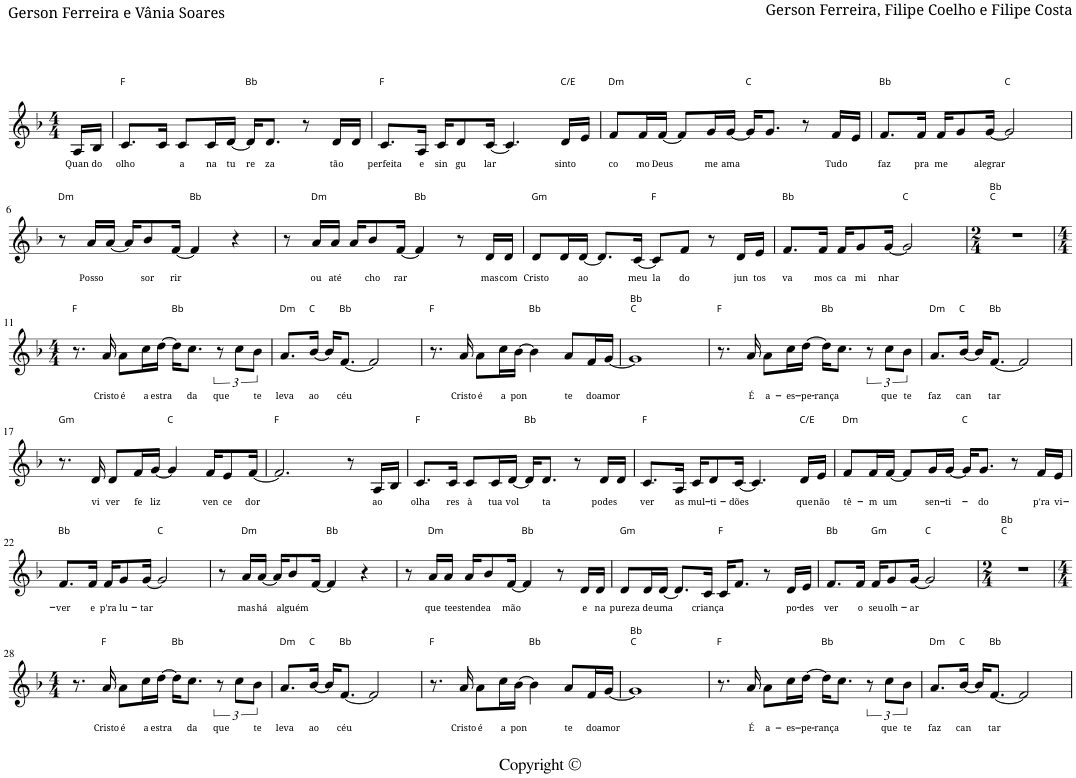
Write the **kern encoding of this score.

**kern	**text
*part1	*part1
*staff1	*staff1
*I"Acoustic Guitar	*
*I'A. Gtr.	*
*clefG2	*
*Trd7c12	*
*k[b-]	*
*F:	*
*M4/4	*
=1	=1
!	!LO:LY:b
16A/LL	Quan
!	!LO:LY:b
16B-/JJ	do
=2	=2
!LO:TX:a:t=F	!
!	!LO:LY:b
8.c/L	olho
16c/Jk	.
!	!LO:LY:b
8c/L	a
!	!LO:LY:b
16c/L	na
!	!LO:LY:b
[16d/JJ	tu
!LO:TX:a:t=Bb	!
!	!LO:LY:b
16d/KL]	re
!	!LO:LY:b
8.d/J	za
8r	.
!	!LO:LY:b
16d/LL	tão
16d/JJ	.
=3	=3
!LO:TX:a:t=F	!
!	!LO:LY:b
8.c/L	perfeita
!	!LO:LY:b
16A/Jk	e
!	!LO:LY:b
16c/KL	sin
!	!LO:LY:b
8d/	gu
!	!LO:LY:b
[16c/Jk	lar
4.c/]	.
!LO:TX:a:t=C/E	!
!	!LO:LY:b
16d/LL	sinto
16e/JJ	.
=4	=4
!LO:TX:a:t=Dm	!
!	!LO:LY:b
8f/L	co
!	!LO:LY:b
16f/L	mo
!	!LO:LY:b
[16f/JJ	Deus
8f/L]	.
!	!LO:LY:b
16g/L	me
!	!LO:LY:b
[16g/JJ	ama
!LO:TX:a:t=C	!
16g/KL]	.
8.g/J	.
8r	.
!	!LO:LY:b
16f/LL	Tudo
16e/JJ	.
=5	=5
!LO:TX:a:t=Bb	!
!	!LO:LY:b
8.f/L	faz
!	!LO:LY:b
16f/Jk	pra
!	!LO:LY:b
16f/KL	me
8g/	.
!	!LO:LY:b
[16g/Jk	alegrar
!LO:TX:a:t=C	!
2g/]	.
!!LO:LB:g=z
=6	=6
!LO:TX:a:t=Dm	!
8r	.
!	!LO:LY:b
16a/LL	Posso
[16a/JJ	.
16a/KL]	.
!	!LO:LY:b
8b-/	sor
!	!LO:LY:b
[16f/Jk	rir
!LO:TX:a:t=Bb	!
4f/]	.
4r	.
=7	=7
8r	.
!LO:TX:a:t=Dm	!
!	!LO:LY:b
16a/LL	ou
!	!LO:LY:b
16a/JJ	até
16a/KL	.
!	!LO:LY:b
8b-/	cho
!	!LO:LY:b
[16f/Jk	rar
!LO:TX:a:t=Bb	!
4f/]	.
8r	.
!	!LO:LY:b
16d/LL	mas
!	!LO:LY:b
16d/JJ	com
=8	=8
!LO:TX:a:t=Gm	!
!	!LO:LY:b
8d/L	Cristo
16d/L	.
!	!LO:LY:b
[16d/JJ	ao
8.d/L]	.
!	!LO:LY:b
[16c/Jk	meu
!LO:TX:a:t=F	!
!	!LO:LY:b
8c/L]	la
!	!LO:LY:b
8f/J	do
8r	.
!	!LO:LY:b
16d/LL	jun
!	!LO:LY:b
16e/JJ	tos
=9	=9
!LO:TX:a:t=Bb	!
!	!LO:LY:b
8.f/L	va
!	!LO:LY:b
16f/Jk	mos
!	!LO:LY:b
16f/KL	ca
!	!LO:LY:b
8g/	mi
!	!LO:LY:b
[16g/Jk	nhar
!LO:TX:a:t=C	!
2g/]	.
=10	=10
*M2/4	*
!LO:TX:a:t=C	!
!LO:TX:a:t=Bb	!
2r	.
!!LO:LB:g=z
=11	=11
*M4/4	*
!LO:TX:a:t=F	!
8.r	.
!	!LO:LY:b
16a/	Cristo
!	!LO:LY:b
8a\L	é
!	!LO:LY:b
16cc\L	a
!	!LO:LY:b
[16dd\JJ	estra
!LO:TX:a:t=Bb	!
16dd\KL]	.
!	!LO:LY:b
8.cc\J	da
!	!LO:LY:b
12r	que
12cc\L	.
!	!LO:LY:b
12b-\J	te
=12	=12
!LO:TX:a:t=Dm	!
!	!LO:LY:b
8.a/L	leva
!LO:TX:a:t=C	!
!	!LO:LY:b
[16b-/Jk	ao
16b-/KL]	.
!LO:TX:a:t=Bb	!
!	!LO:LY:b
[8.f/J	céu
2f/]	.
=13	=13
!LO:TX:a:t=F	!
8.r	.
!	!LO:LY:b
16a/	Cristo
!	!LO:LY:b
8a\L	é
!	!LO:LY:b
16cc\L	a
!	!LO:LY:b
[16b-\JJ	pon
!LO:TX:a:t=Bb	!
4b-\]	.
!	!LO:LY:b
8a/L	te
!	!LO:LY:b
16f/L	do
!	!LO:LY:b
[16g/JJ	amor
=14	=14
!LO:TX:a:t=C	!
!LO:TX:a:t=Bb	!
1g]	.
=15	=15
!LO:TX:a:t=F	!
8.r	.
!	!LO:LY:b
16a/	É
!	!LO:LY:b
8a\L	a-
!	!LO:LY:b
16cc\L	-es-
!	!LO:LY:b
[16dd\JJ	-pe-
!LO:TX:a:t=Bb	!
!	!LO:LY:b
16dd\KL]	-rança
8.cc\J	.
12r	.
!	!LO:LY:b
12cc\L	que
!	!LO:LY:b
12b-\J	te
=16	=16
!LO:TX:a:t=Dm	!
!	!LO:LY:b
8.a/L	faz
!LO:TX:a:t=C	!
!	!LO:LY:b
[16b-/Jk	can
16b-/KL]	.
!LO:TX:a:t=Bb	!
!	!LO:LY:b
[8.f/J	tar
2f/]	.
!!LO:LB:g=z
=17	=17
!LO:TX:a:t=Gm	!
8.r	.
!	!LO:LY:b
16d/	vi
!	!LO:LY:b
8d/L	ver
!	!LO:LY:b
16f/L	fe
!	!LO:LY:b
[16g/JJ	liz
!LO:TX:a:t=C	!
4g/]	.
!	!LO:LY:b
16f/KL	ven
!	!LO:LY:b
8e/	ce
!	!LO:LY:b
[16f/Jk	dor
=18	=18
!LO:TX:a:t=F	!
2.f/]	.
8r	.
!	!LO:LY:b
16A/LL	ao
16B-/JJ	.
=19	=19
!LO:TX:a:t=F	!
!	!LO:LY:b
8.c/L	olha
!	!LO:LY:b
16c/Jk	res
!	!LO:LY:b
8c/L	à
!	!LO:LY:b
16c/L	tua
!	!LO:LY:b
[16d/JJ	vol
!LO:TX:a:t=Bb	!
16d/KL]	.
!	!LO:LY:b
8.d/J	ta
8r	.
!	!LO:LY:b
16d/LL	podes
16d/JJ	.
=20	=20
!LO:TX:a:t=F	!
!	!LO:LY:b
8.c/L	ver
!	!LO:LY:b
16A/Jk	as
!	!LO:LY:b
16c/KL	mul-
!	!LO:LY:b
8d/	-ti-
!	!LO:LY:b
[16c/Jk	-dões
4.c/]	.
!LO:TX:a:t=C/E	!
!	!LO:LY:b
16d/LL	que
!	!LO:LY:b
16e/JJ	não
=21	=21
!LO:TX:a:t=Dm	!
!	!LO:LY:b
8f/L	tê-
!	!LO:LY:b
16f/L	-m
!	!LO:LY:b
[16f/JJ	um
8f/L]	.
!	!LO:LY:b
16g/L	sen-
!	!LO:LY:b
[16g/JJ	-ti-
!LO:TX:a:t=C	!
16g/KL]	.
!	!LO:LY:b
8.g/J	-do
8r	.
!	!LO:LY:b
16f/LL	p'ra
!	!LO:LY:b
16e/JJ	vi-
!!LO:LB:g=z
=22	=22
!LO:TX:a:t=Bb	!
!	!LO:LY:b
8.f/L	-ver
!	!LO:LY:b
16f/Jk	e
!	!LO:LY:b
16f/KL	p'ra
!	!LO:LY:b
8g/	lu-
!	!LO:LY:b
[16g/Jk	-tar
!LO:TX:a:t=C	!
2g/]	.
=23	=23
8r	.
!LO:TX:a:t=Dm	!
!	!LO:LY:b
16a/LL	mas
!	!LO:LY:b
[16a/JJ	há
16a/KL]	.
!	!LO:LY:b
8b-/	alguém
[16f/Jk	.
!LO:TX:a:t=Bb	!
4f/]	.
4r	.
=24	=24
8r	.
!LO:TX:a:t=Dm	!
!	!LO:LY:b
16a/LL	que
!	!LO:LY:b
16a/JJ	te
!	!LO:LY:b
16a/KL	estende
!	!LO:LY:b
8b-/	a
!	!LO:LY:b
[16f/Jk	mão
!LO:TX:a:t=Bb	!
4f/]	.
8r	.
!	!LO:LY:b
16d/LL	e
!	!LO:LY:b
16d/JJ	na
=25	=25
!LO:TX:a:t=Gm	!
!	!LO:LY:b
8d/L	pureza
!	!LO:LY:b
16d/L	de
!	!LO:LY:b
[16d/JJ	uma
8.d/L]	.
!	!LO:LY:b
16c/Jk	criança
!LO:TX:a:t=F	!
16c/KL	.
8.f/J	.
8r	.
!	!LO:LY:b
16d/LL	po-
!	!LO:LY:b
16e/JJ	-des
=26	=26
!LO:TX:a:t=Bb	!
!	!LO:LY:b
8.f/L	ver
!	!LO:LY:b
16f/Jk	o
!LO:TX:a:t=Gm	!
!	!LO:LY:b
16f/KL	seu
!	!LO:LY:b
8g/	olh-
!	!LO:LY:b
[16g/Jk	-ar
!LO:TX:a:t=C	!
2g/]	.
=27	=27
*M2/4	*
!LO:TX:a:t=C	!
!LO:TX:a:t=Bb	!
2r	.
!!LO:LB:g=z
=28	=28
*M4/4	*
8.r	.
!LO:TX:a:t=F	!
!	!LO:LY:b
16a/	Cristo
!	!LO:LY:b
8a\L	é
!	!LO:LY:b
16cc\L	a
!	!LO:LY:b
[16dd\JJ	estra
!LO:TX:a:t=Bb	!
16dd\KL]	.
!	!LO:LY:b
8.cc\J	da
!	!LO:LY:b
12r	que
12cc\L	.
!	!LO:LY:b
12b-\J	te
=29	=29
!LO:TX:a:t=Dm	!
!	!LO:LY:b
8.a/L	leva
!LO:TX:a:t=C	!
!	!LO:LY:b
[16b-/Jk	ao
16b-/KL]	.
!LO:TX:a:t=Bb	!
!	!LO:LY:b
[8.f/J	céu
2f/]	.
=30	=30
!LO:TX:a:t=F	!
8.r	.
!	!LO:LY:b
16a/	Cristo
!	!LO:LY:b
8a\L	é
!	!LO:LY:b
16cc\L	a
!	!LO:LY:b
[16b-\JJ	pon
!LO:TX:a:t=Bb	!
4b-\]	.
!	!LO:LY:b
8a/L	te
!	!LO:LY:b
16f/L	do
!	!LO:LY:b
[16g/JJ	amor
=31	=31
!LO:TX:a:t=C	!
!LO:TX:a:t=Bb	!
1g]	.
=32	=32
!LO:TX:a:t=F	!
8.r	.
!	!LO:LY:b
16a/	É
!	!LO:LY:b
8a\L	a-
!	!LO:LY:b
16cc\L	-es-
!	!LO:LY:b
[16dd\JJ	-pe-
!LO:TX:a:t=Bb	!
!	!LO:LY:b
16dd\KL]	-rança
8.cc\J	.
12r	.
!	!LO:LY:b
12cc\L	que
!	!LO:LY:b
12b-\J	te
=33	=33
!LO:TX:a:t=Dm	!
!	!LO:LY:b
8.a/L	faz
!LO:TX:a:t=C	!
!	!LO:LY:b
[16b-/Jk	can
16b-/KL]	.
!LO:TX:a:t=Bb	!
!	!LO:LY:b
[8.f/J	tar
2f/]	.
=	=
*-	*-
